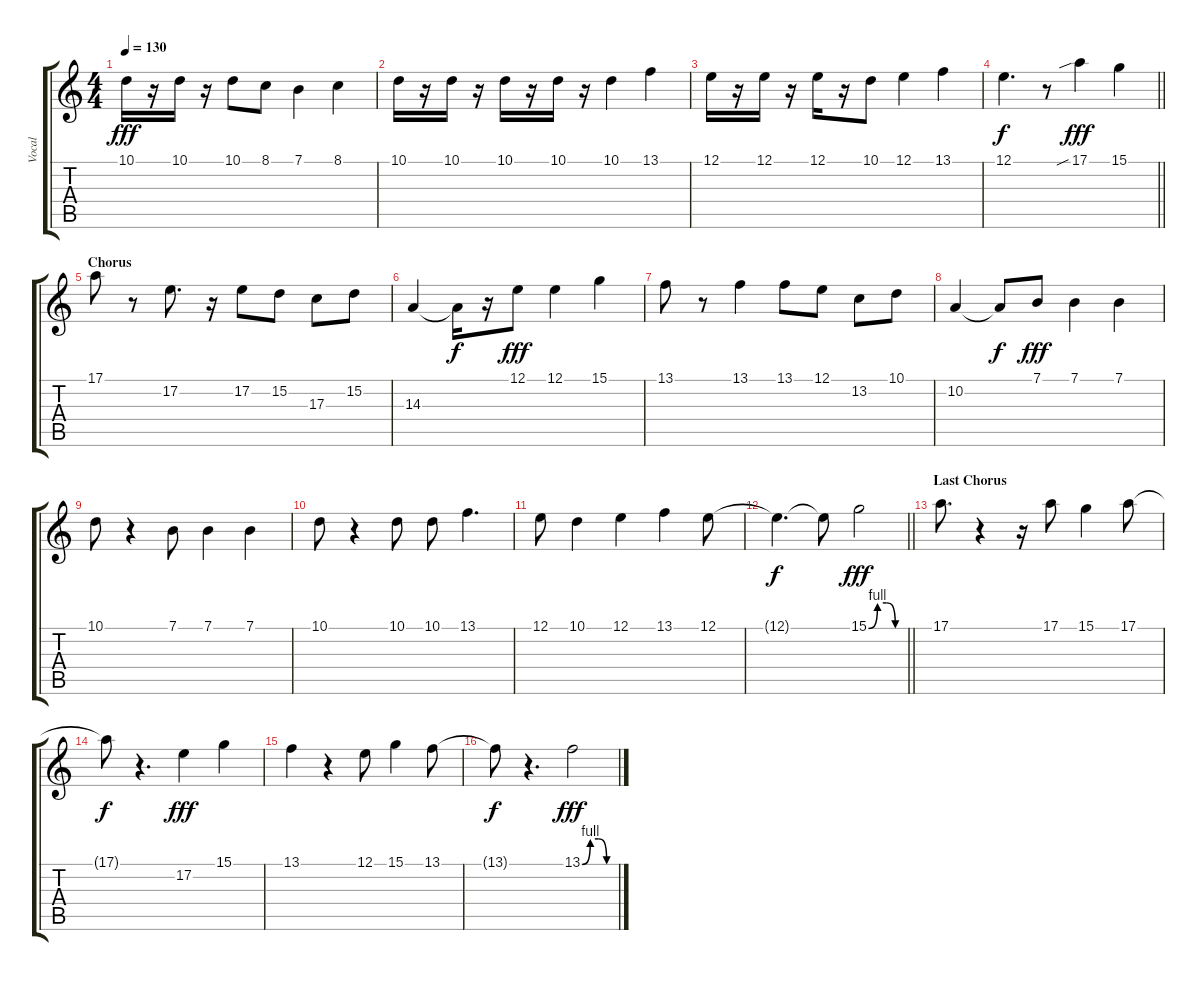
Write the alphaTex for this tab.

\track ("Vocal" "Vocal") {instrument altosax}
\staff {score tabs}
\tuning (E4 B3 G3 D3 A2 E2) {hide}
\ts (4 4)
\tempo 130
\clef g2
\ks c
10.1.16{dy fff} r.16 10.1.16 r.16 10.1.8 8.1.8 7.1.4 8.1.4 |
10.1.16 r.16 10.1.16 r.16 10.1.16 r.16 10.1.16 r.16 10.1.4 13.1.4 |
12.1.16 r.16 12.1.16 r.16 12.1.16 r.16 10.1.8 12.1.4 13.1.4 |
\barLineRight lightlight
12.1.4{d dy f} r.8 17.1{sib}.4{dy fff} 15.1.4 |
\section ("" "Chorus")
17.1.8 r.8 17.2.8{d} r.16 17.2.8 15.2.8 17.3.8 15.2.8 |
14.3.4 14.3{t}.16{dy f} r.16 12.1.8{dy fff} 12.1.4 15.1.4 |
13.1.8 r.8 13.1.4 13.1.8 12.1.8 13.2.8 10.1.8 |
10.2.4 10.2{t}.8{dy f} 7.1.8{dy fff} 7.1.4 7.1.4 |
10.1.8 r.4 7.1.8 7.1.4 7.1.4 |
10.1.8 r.4 10.1.8 10.1.8 13.1.4{d} |
12.1.8 10.1.4 12.1.4 13.1.4 12.1.8 |
\barLineRight lightlight
12.1{t}.4{d dy f} 12.1{t}.8 15.1{be (custom 0 0 15 4 30 4 45 0 60 0)}.2{dy fff} |
\section ("" "Last Chorus")
17.1.8{d} r.4 r.16 17.1.8 15.1.4 17.1.8 |
17.1{t}.8{dy f} r.4{d} 17.2.4{dy fff} 15.1.4 |
13.1.4 r.4 12.1.8 15.1.4 13.1.8 |
13.1{t}.8{dy f} r.4{d} 13.1{be (custom 0 0 15 4 30 4 45 0 60 0)}.2{dy fff}
